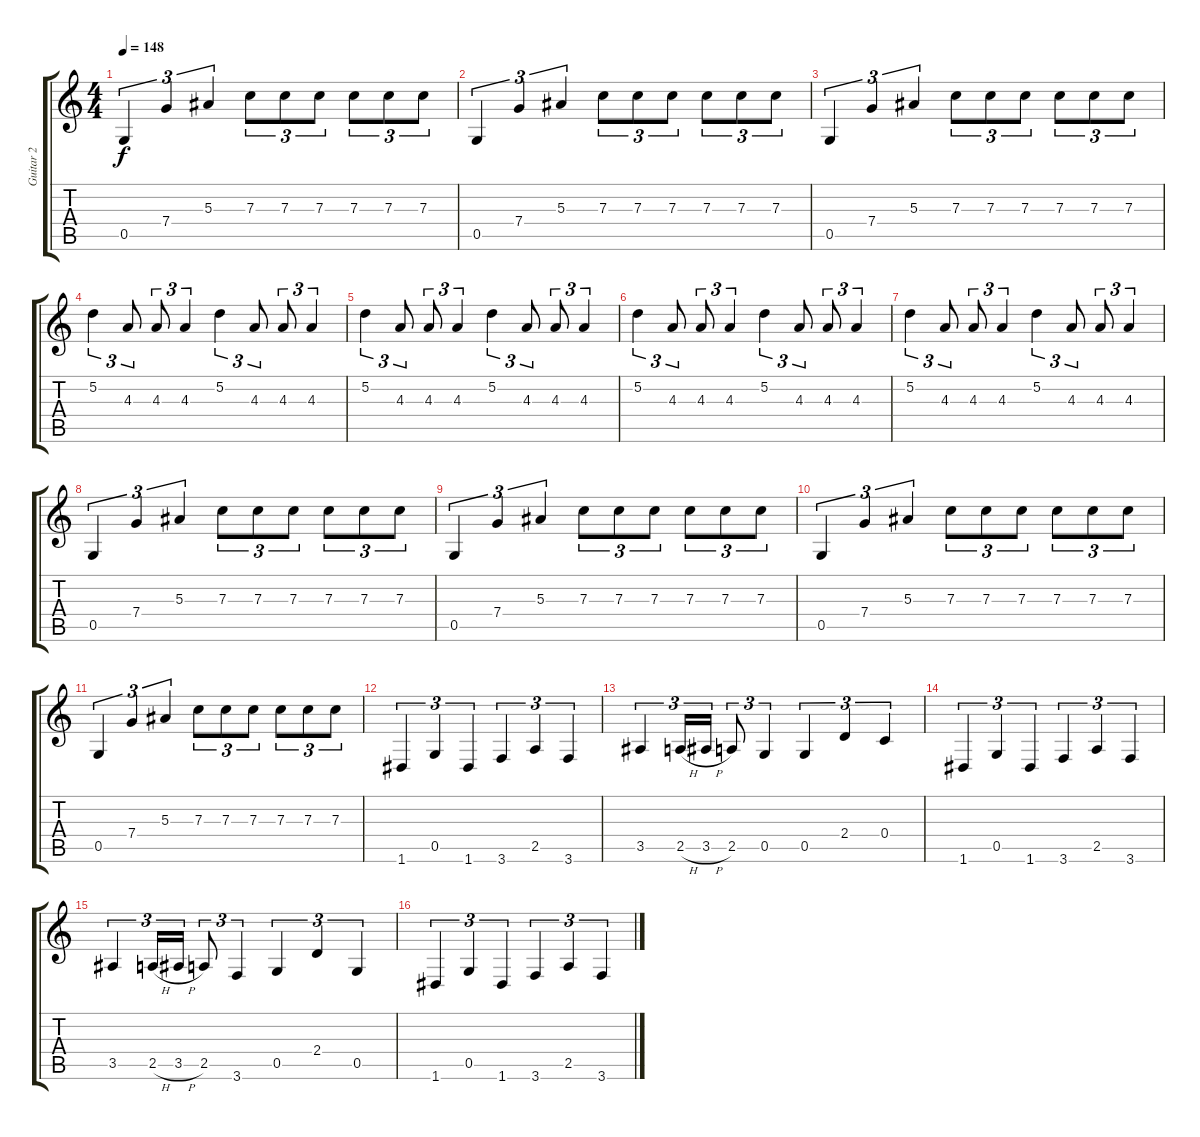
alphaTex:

\track ("Guitar 2" "Guitar 2") {instrument distortionguitar}
\staff {score tabs}
\tuning (D4 A3 F3 C3 G2 D2) {hide}
\ts (4 4)
\tempo 148
\clef g2
\ks c
0.5.4{tu (3 2) dy f} 7.4.4{tu (3 2)} 5.3.4{tu (3 2)} 7.3.8{tu (3 2)} 7.3.8{tu (3 2)} 7.3.8{tu (3 2)} 7.3.8{tu (3 2)} 7.3.8{tu (3 2)} 7.3.8{tu (3 2)} |
0.5.4{tu (3 2)} 7.4.4{tu (3 2)} 5.3.4{tu (3 2)} 7.3.8{tu (3 2)} 7.3.8{tu (3 2)} 7.3.8{tu (3 2)} 7.3.8{tu (3 2)} 7.3.8{tu (3 2)} 7.3.8{tu (3 2)} |
0.5.4{tu (3 2)} 7.4.4{tu (3 2)} 5.3.4{tu (3 2)} 7.3.8{tu (3 2)} 7.3.8{tu (3 2)} 7.3.8{tu (3 2)} 7.3.8{tu (3 2)} 7.3.8{tu (3 2)} 7.3.8{tu (3 2)} |
5.2.4{tu (3 2) instrument acousticguitarsteel} 4.3.8{tu (3 2)} 4.3.8{tu (3 2)} 4.3.4{tu (3 2)} 5.2.4{tu (3 2)} 4.3.8{tu (3 2)} 4.3.8{tu (3 2)} 4.3.4{tu (3 2)} |
5.2.4{tu (3 2) instrument acousticguitarsteel} 4.3.8{tu (3 2)} 4.3.8{tu (3 2)} 4.3.4{tu (3 2)} 5.2.4{tu (3 2)} 4.3.8{tu (3 2)} 4.3.8{tu (3 2)} 4.3.4{tu (3 2)} |
5.2.4{tu (3 2) instrument acousticguitarsteel} 4.3.8{tu (3 2)} 4.3.8{tu (3 2)} 4.3.4{tu (3 2)} 5.2.4{tu (3 2)} 4.3.8{tu (3 2)} 4.3.8{tu (3 2)} 4.3.4{tu (3 2)} |
5.2.4{tu (3 2) instrument acousticguitarsteel} 4.3.8{tu (3 2)} 4.3.8{tu (3 2)} 4.3.4{tu (3 2)} 5.2.4{tu (3 2)} 4.3.8{tu (3 2)} 4.3.8{tu (3 2)} 4.3.4{tu (3 2)} |
0.5.4{tu (3 2)} 7.4.4{tu (3 2)} 5.3.4{tu (3 2)} 7.3.8{tu (3 2)} 7.3.8{tu (3 2)} 7.3.8{tu (3 2)} 7.3.8{tu (3 2)} 7.3.8{tu (3 2)} 7.3.8{tu (3 2)} |
0.5.4{tu (3 2)} 7.4.4{tu (3 2)} 5.3.4{tu (3 2)} 7.3.8{tu (3 2)} 7.3.8{tu (3 2)} 7.3.8{tu (3 2)} 7.3.8{tu (3 2)} 7.3.8{tu (3 2)} 7.3.8{tu (3 2)} |
0.5.4{tu (3 2)} 7.4.4{tu (3 2)} 5.3.4{tu (3 2)} 7.3.8{tu (3 2)} 7.3.8{tu (3 2)} 7.3.8{tu (3 2)} 7.3.8{tu (3 2)} 7.3.8{tu (3 2)} 7.3.8{tu (3 2)} |
0.5.4{tu (3 2)} 7.4.4{tu (3 2)} 5.3.4{tu (3 2)} 7.3.8{tu (3 2)} 7.3.8{tu (3 2)} 7.3.8{tu (3 2)} 7.3.8{tu (3 2)} 7.3.8{tu (3 2)} 7.3.8{tu (3 2)} |
1.6.4{tu (3 2)} 0.5.4{tu (3 2)} 1.6.4{tu (3 2)} 3.6.4{tu (3 2)} 2.5.4{tu (3 2)} 3.6.4{tu (3 2)} |
3.5.4{tu (3 2)} 2.5{h}.16{tu (3 2)} 3.5{h}.16{tu (3 2)} 2.5.8{tu (3 2)} 0.5.4{tu (3 2)} 0.5.4{tu (3 2)} 2.4.4{tu (3 2)} 0.4.4{tu (3 2)} |
1.6.4{tu (3 2)} 0.5.4{tu (3 2)} 1.6.4{tu (3 2)} 3.6.4{tu (3 2)} 2.5.4{tu (3 2)} 3.6.4{tu (3 2)} |
3.5.4{tu (3 2)} 2.5{h}.16{tu (3 2)} 3.5{h}.16{tu (3 2)} 2.5.8{tu (3 2)} 3.6.4{tu (3 2)} 0.5.4{tu (3 2)} 2.4.4{tu (3 2)} 0.5.4{tu (3 2)} |
1.6.4{tu (3 2)} 0.5.4{tu (3 2)} 1.6.4{tu (3 2)} 3.6.4{tu (3 2)} 2.5.4{tu (3 2)} 3.6.4{tu (3 2)}
